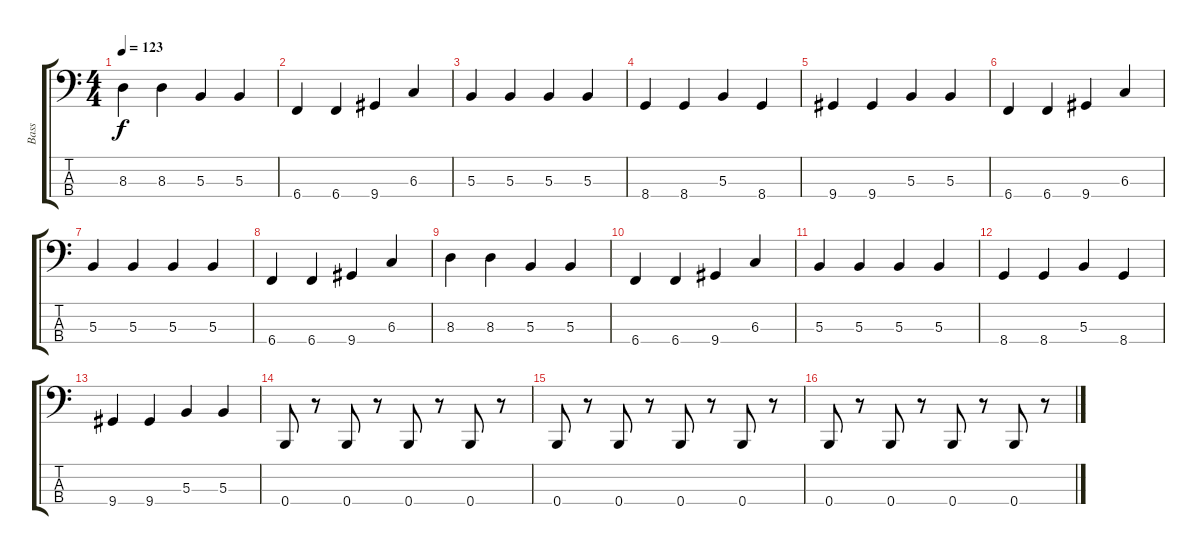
\track ("Bass" "Bass") {instrument electricbassfinger}
\staff {score tabs}
\tuning (E2 B1 Gb1 B0) {hide}
\ts (4 4)
\tempo 123
\clef f4
\ks c
8.3.4{dy f} 8.3.4 5.3.4 5.3.4 |
6.4.4 6.4.4 9.4.4 6.3.4 |
5.3.4 5.3.4 5.3.4 5.3.4 |
8.4.4 8.4.4 5.3.4 8.4.4 |
9.4.4 9.4.4 5.3.4 5.3.4 |
6.4.4 6.4.4 9.4.4 6.3.4 |
5.3.4 5.3.4 5.3.4 5.3.4 |
6.4.4 6.4.4 9.4.4 6.3.4 |
8.3.4 8.3.4 5.3.4 5.3.4 |
6.4.4 6.4.4 9.4.4 6.3.4 |
5.3.4 5.3.4 5.3.4 5.3.4 |
8.4.4 8.4.4 5.3.4 8.4.4 |
9.4.4 9.4.4 5.3.4 5.3.4 |
0.4.8 r.8 0.4.8 r.8 0.4.8 r.8 0.4.8 r.8 |
0.4.8 r.8 0.4.8 r.8 0.4.8 r.8 0.4.8 r.8 |
0.4.8 r.8 0.4.8 r.8 0.4.8 r.8 0.4.8 r.8
